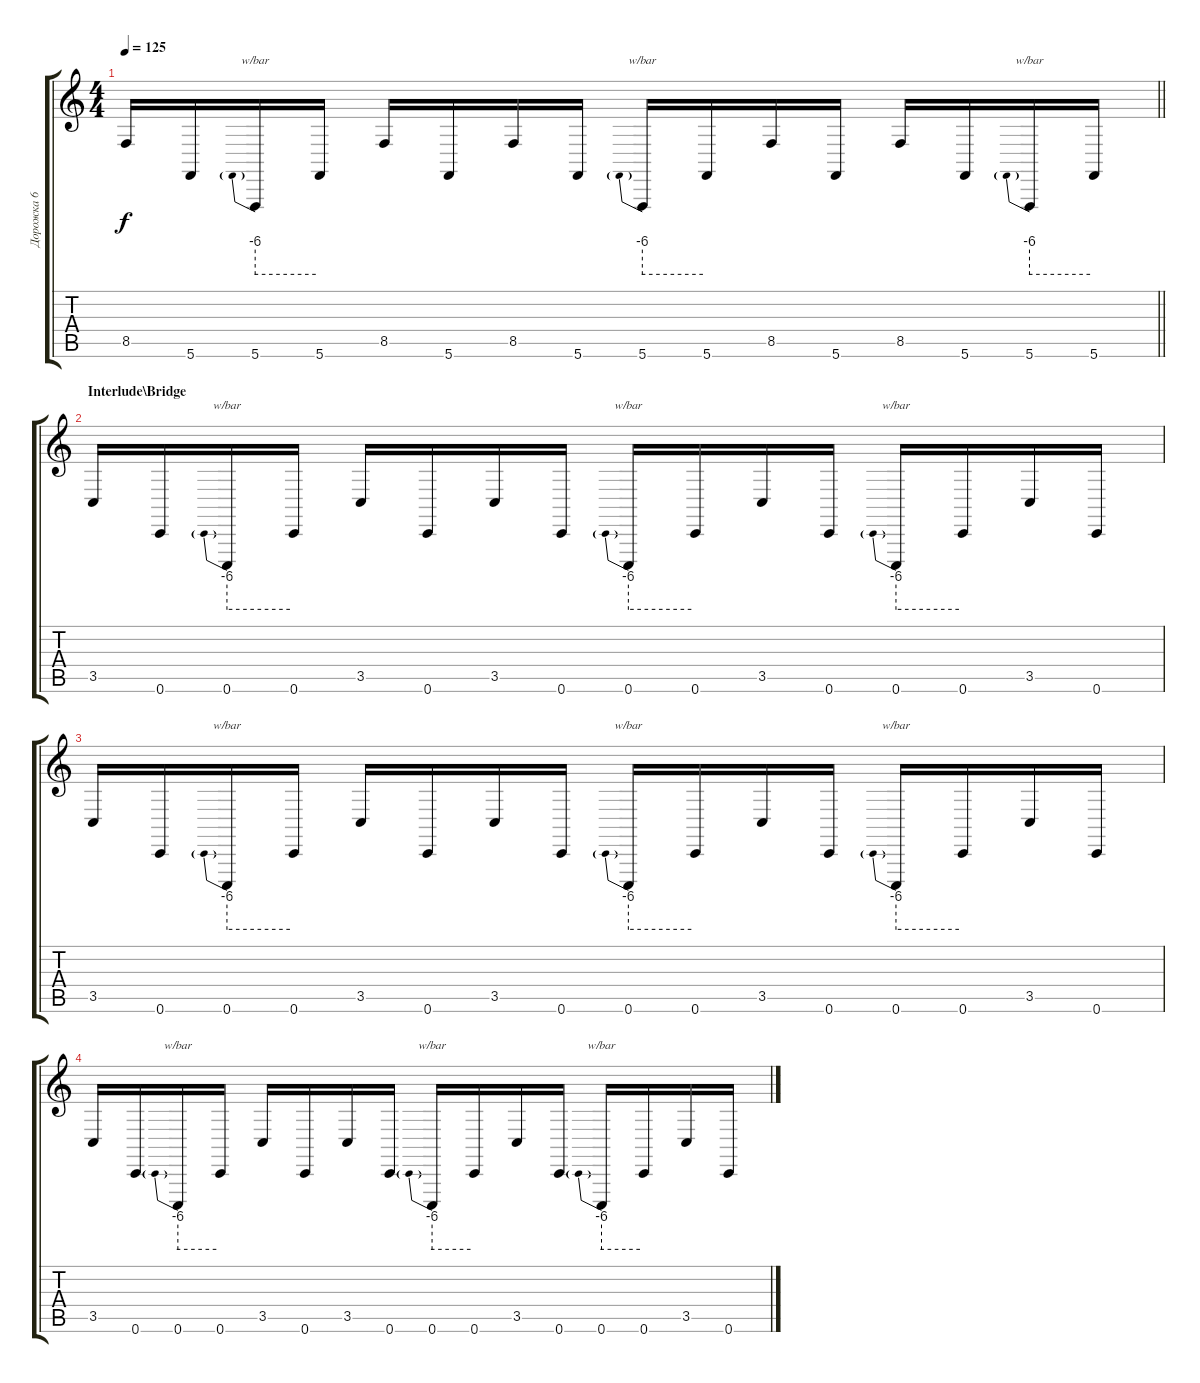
\track ("Дорожка 6" "Дорожка 6") {instrument electricgrandpiano}
\staff {score tabs}
\tuning (E4 B3 G3 D3 A2 C2) {hide}
\ts (4 4)
\tempo 125
\clef g2
\barLineRight lightlight
\ks c
8.5.16{dy f} 5.6.16 5.6.16{tbe (predive default 0 -24 60 -24)} 5.6.16 8.5.16 5.6.16 8.5.16 5.6.16 5.6.16{tbe (predive default 0 -24 60 -24)} 5.6.16 8.5.16 5.6.16 8.5.16 5.6.16 5.6.16{tbe (predive default 0 -24 60 -24)} 5.6.16 |
\section ("" "Interlude\\Bridge")
3.5.16 0.6.16 0.6.16{tbe (predive default 0 -24 60 -24)} 0.6.16 3.5.16 0.6.16 3.5.16 0.6.16 0.6.16{tbe (predive default 0 -24 60 -24)} 0.6.16 3.5.16 0.6.16 0.6.16{tbe (predive default 0 -24 60 -24)} 0.6.16 3.5.16 0.6.16 |
3.5.16 0.6.16 0.6.16{tbe (predive default 0 -24 60 -24)} 0.6.16 3.5.16 0.6.16 3.5.16 0.6.16 0.6.16{tbe (predive default 0 -24 60 -24)} 0.6.16 3.5.16 0.6.16 0.6.16{tbe (predive default 0 -24 60 -24)} 0.6.16 3.5.16 0.6.16 |
3.5.16 0.6.16 0.6.16{tbe (predive default 0 -24 60 -24)} 0.6.16 3.5.16 0.6.16 3.5.16 0.6.16 0.6.16{tbe (predive default 0 -24 60 -24)} 0.6.16 3.5.16 0.6.16 0.6.16{tbe (predive default 0 -24 60 -24)} 0.6.16 3.5.16 0.6.16
